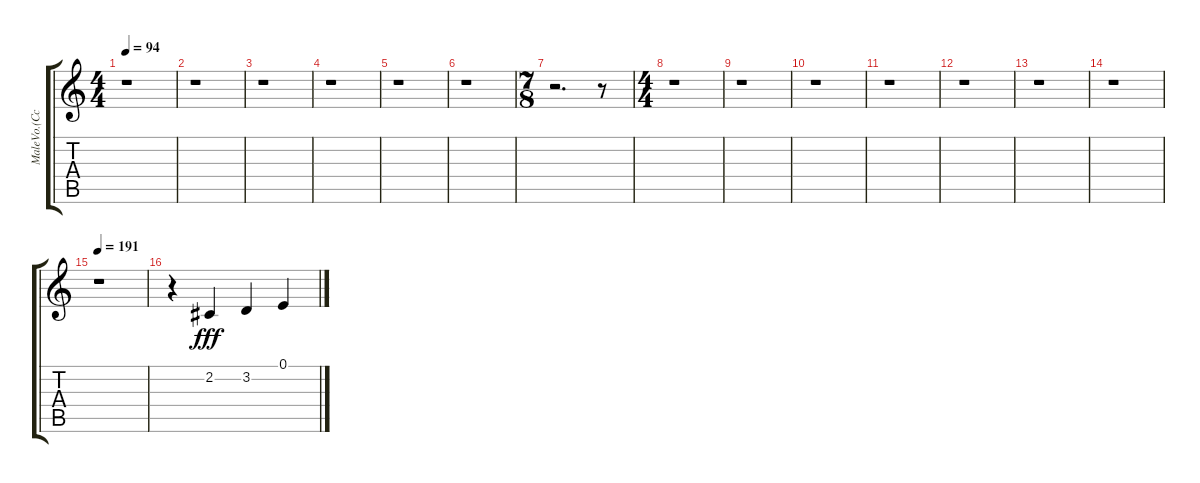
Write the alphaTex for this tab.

\track ("MaleVo.(Cch.)" "MaleVo.(Cc") {instrument sopranosax}
\staff {score tabs}
\tuning (E4 B3 G3 D3 A2 E2) {hide}
\ts (4 4)
\tempo 94
\clef g2
\ks c
r.1{dy fff} |
r.1 |
r.1 |
r.1 |
r.1 |
r.1 |
\ts (7 8)
r.2{d} r.8 |
\ts (4 4)
r.1 |
r.1 |
r.1 |
r.1 |
r.1 |
r.1 |
r.1 |
\tempo 191
r.1 |
r.4 2.2.4 3.2.4 0.1.4
